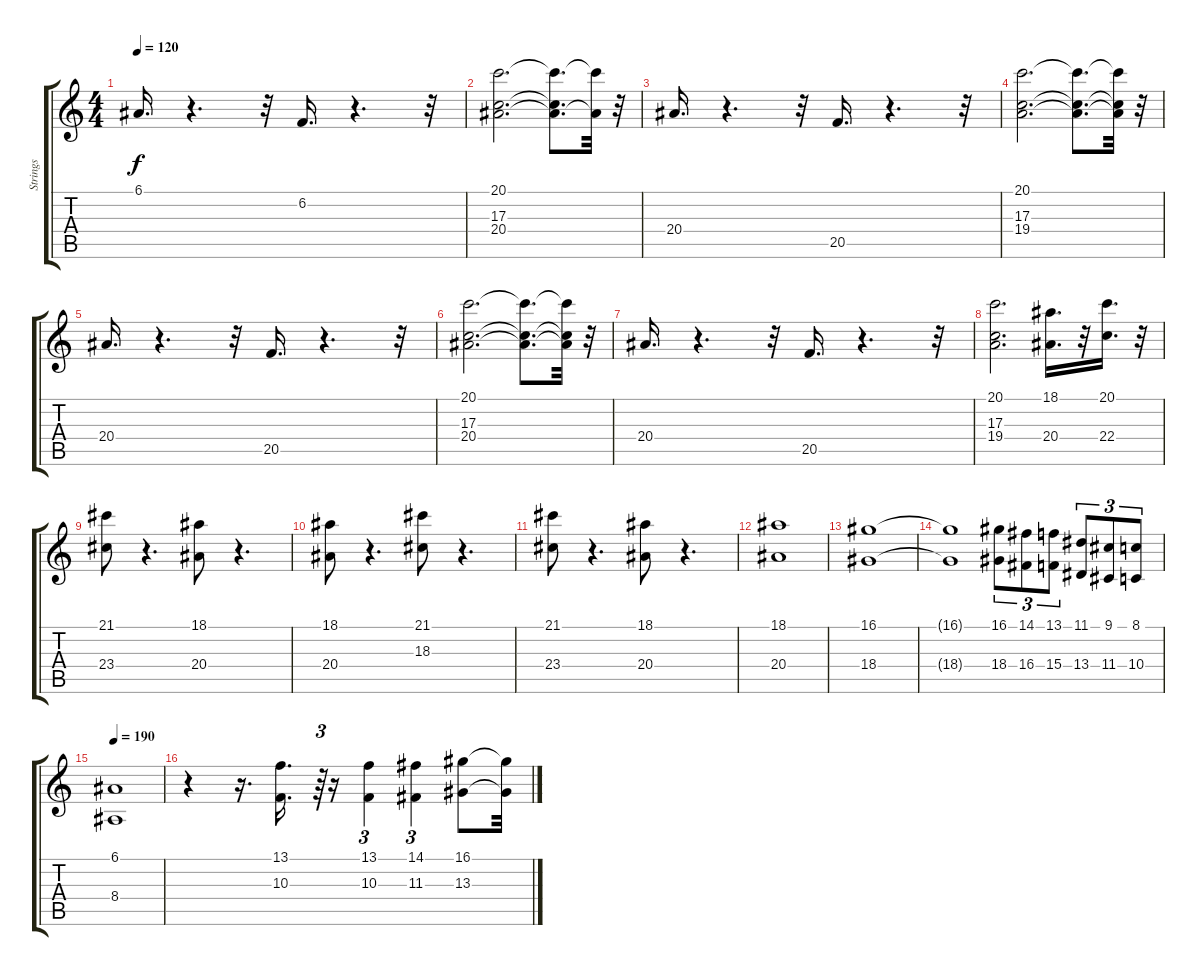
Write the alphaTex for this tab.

\track ("Strings" "Strings") {instrument stringensemble1}
\staff {score tabs}
\tuning (E4 B3 G3 D3 A2 E2) {hide}
\ts (4 4)
\tempo 120
\tempo 180
\tempo 120
\clef g2
\ks c
6.1.16{d dy f instrument stringensemble1} r.4{d} r.32 6.2.16{d} r.4{d} r.32 |
(20.1 17.3 20.4).2{d} (20.1{t} 17.3{t} 20.4{t}).8{d} (20.1{t} 20.4{t}).32 r.32 |
20.4.16{d} r.4{d} r.32 20.5.16{d} r.4{d} r.32 |
(20.1 17.3 19.4).2{d} (20.1{t} 17.3{t} 19.4{t}).8{d} (20.1{t} 17.3{t} 19.4{t}).32 r.32 |
20.4.16{d} r.4{d} r.32 20.5.16{d} r.4{d} r.32 |
(20.1 17.3 20.4).2{d} (20.1{t} 17.3{t} 20.4{t}).8{d} (20.1{t} 17.3{t} 20.4{t}).32 r.32 |
20.4.16{d} r.4{d} r.32 20.5.16{d} r.4{d} r.32 |
(20.1 17.3 19.4).2{d} (18.1 20.4).16{d volume 14} r.32 (20.1 22.4).16{d} r.32 |
(21.1 23.4).8 r.4{d} (18.1 20.4).8 r.4{d} |
(18.1 20.4).8 r.4{d} (21.1 18.3).8 r.4{d} |
(21.1 23.4).8 r.4{d} (18.1 20.4).8 r.4{d} |
(18.1 20.4).1 |
(16.1 18.4).1 |
(16.1{t} 18.4{t}).1 (16.1 18.4).8{tu (3 2)} (14.1 16.4).8{tu (3 2)} (13.1 15.4).8{tu (3 2)} (11.1 13.4).8{tu (3 2)} (9.1 11.4).8{tu (3 2)} (8.1 10.4).8{tu (3 2)} |
\tempo 190
(6.1 8.4).1{volume 11} |
r.4 r.16{d} (13.1 10.3).16{d} r.64{tu (3 2)} r.16 (13.1 10.3).4{tu (3 2)} (14.1 11.3).4{tu (3 2)} (16.1 13.3).8 (16.1{t} 13.3{t}).32
